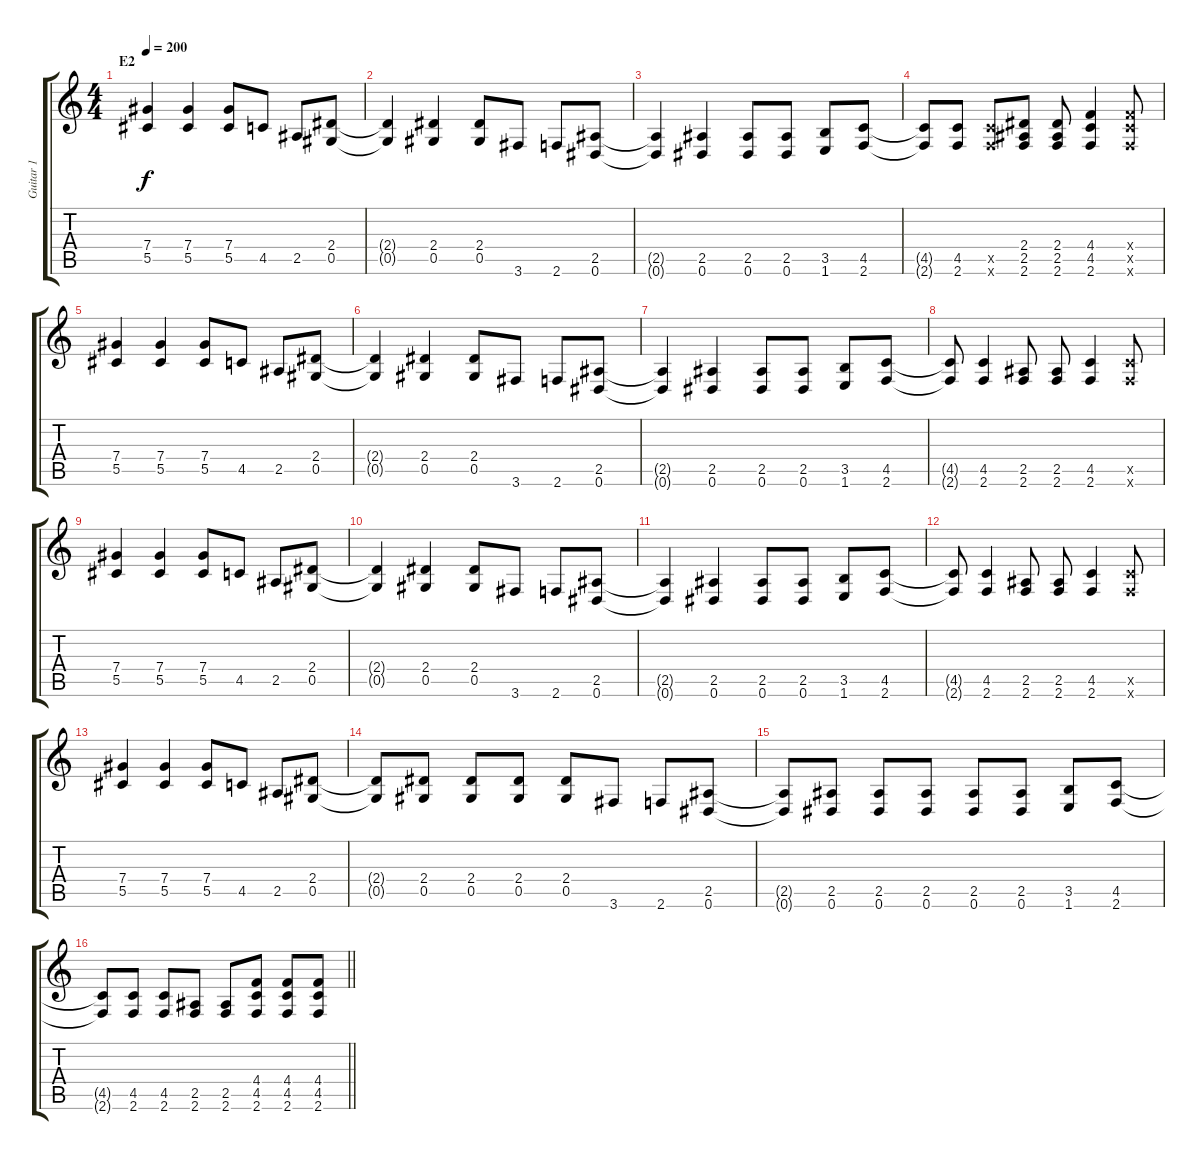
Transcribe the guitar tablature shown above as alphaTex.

\track ("Guitar 1" "Guitar 1") {instrument overdrivenguitar}
\staff {score tabs}
\tuning (Eb4 Bb3 Gb3 Db3 Ab2 Eb2) {hide}
\ts (4 4)
\section ("" "E2")
\tempo 200
\clef g2
\ks c
(7.4 5.5).4{dy f} (7.4 5.5).4 (7.4 5.5).8 4.5.8 2.5.8 (2.4 0.5).8 |
(2.4{t} 0.5{t}).4 (2.4 0.5).4 (2.4 0.5).8 3.6.8 2.6.8 (2.5 0.6).8 |
(2.5{t} 0.6{t}).4 (2.5 0.6).4 (2.5 0.6).8 (2.5 0.6).8 (3.5 1.6).8 (4.5 2.6).8 |
(4.5{t} 2.6{t}).8 (4.5 2.6).8 (4.5{x} 2.6{x}).8 (2.4 2.5 2.6).8 (2.4 2.5 2.6).8 (4.4 4.5 2.6).4 (4.4{x} 4.5{x} 2.6{x}).8 |
(7.4 5.5).4 (7.4 5.5).4 (7.4 5.5).8 4.5.8 2.5.8 (2.4 0.5).8 |
(2.4{t} 0.5{t}).4 (2.4 0.5).4 (2.4 0.5).8 3.6.8 2.6.8 (2.5 0.6).8 |
(2.5{t} 0.6{t}).4 (2.5 0.6).4 (2.5 0.6).8 (2.5 0.6).8 (3.5 1.6).8 (4.5 2.6).8 |
(4.5{t} 2.6{t}).8 (4.5 2.6).4 (2.5 2.6).8 (2.5 2.6).8 (4.5 2.6).4 (4.5{x} 2.6{x}).8 |
(7.4 5.5).4 (7.4 5.5).4 (7.4 5.5).8 4.5.8 2.5.8 (2.4 0.5).8 |
(2.4{t} 0.5{t}).4 (2.4 0.5).4 (2.4 0.5).8 3.6.8 2.6.8 (2.5 0.6).8 |
(2.5{t} 0.6{t}).4 (2.5 0.6).4 (2.5 0.6).8 (2.5 0.6).8 (3.5 1.6).8 (4.5 2.6).8 |
(4.5{t} 2.6{t}).8 (4.5 2.6).4 (2.5 2.6).8 (2.5 2.6).8 (4.5 2.6).4 (4.5{x} 2.6{x}).8 |
(7.4 5.5).4 (7.4 5.5).4 (7.4 5.5).8 4.5.8 2.5.8 (2.4 0.5).8 |
(2.4{t} 0.5{t}).8 (2.4 0.5).8 (2.4 0.5).8 (2.4 0.5).8 (2.4 0.5).8 3.6.8 2.6.8 (2.5 0.6).8 |
(2.5{t} 0.6{t}).8 (2.5 0.6).8 (2.5 0.6).8 (2.5 0.6).8 (2.5 0.6).8 (2.5 0.6).8 (3.5 1.6).8 (4.5 2.6).8 |
\barLineRight lightlight
(4.5{t} 2.6{t}).8 (4.5 2.6).8 (4.5 2.6).8 (2.5 2.6).8 (2.5 2.6).8 (4.4 4.5 2.6).8 (4.4 4.5 2.6).8 (4.4 4.5 2.6).8
